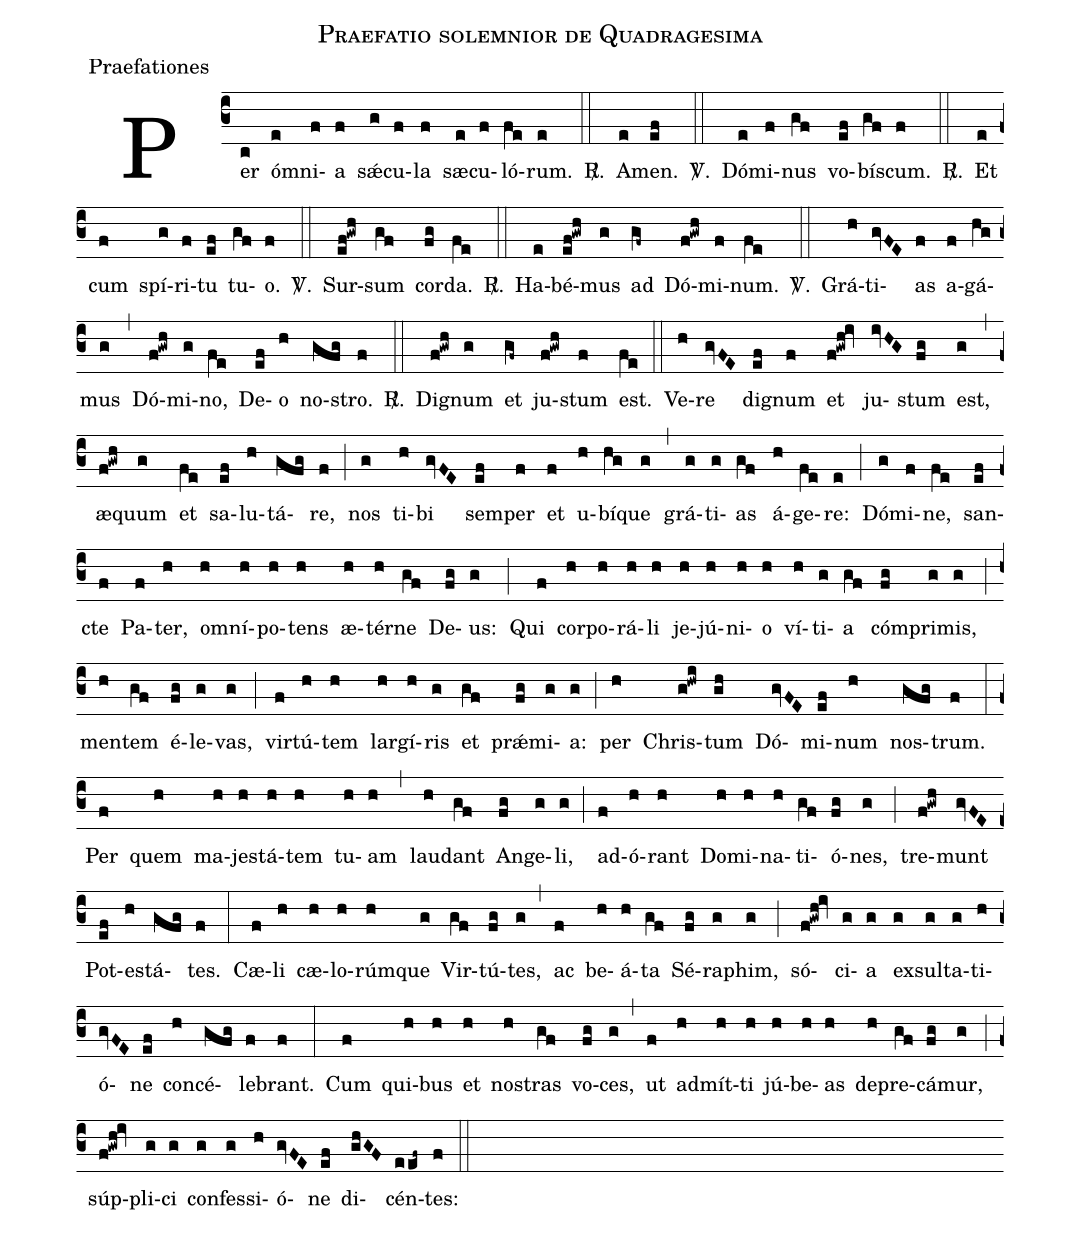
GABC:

name:Praefatio solemnior de Quadragesima;
office-part:Praefationes;
%%
(c3)Per(c) óm(e)ni(f)a(f) sǽ(g)cu(f)la(f) sæ(e)cu(f)ló(fe)rum.(e)

<sp>R/</sp>.(::) A(e)men.(ef)

<sp>V/</sp>.(::) Dó(e)mi(f)nus(gf) vo(ef)bís(gf)cum.(f)

<sp>R/</sp>.(::) Et(e) cum(f) spí(g)ri(f)tu(ef) tu(gf)o.(f)

<sp>V/</sp>.(::) Sur(ef!gwh)sum(gf) cor(fg)da.(fe)

<sp>R/</sp>.(::) Ha(e)bé(ef!gwh)mus(g) ad(gf~) Dó(f!gwh)mi(f)num.(fe)

<sp>V/</sp>.(::) Grá(h)ti(gvFE)as(f) a(f)gá(hg)mus(g) (,) Dó(f!gwh)mi(g)no,(fe) De(ef)o(h) no(gfg)stro.(f)

<sp>R/</sp>.(::) Di(f!gwh)gnum(g) et(gf~) ju(f!gwh)stum(f) est.(fe) (::)
Ve(h)re(gvFE) di(ef)gnum(f) et(f!gwh!iv) ju(ivHG)stum(fg) est,(g) (,) æ(f!gwh)quum(g) et(fe) sa(ef)lu(h)tá(gfg)re,(f) (;)
nos(g) ti(h)bi(gvFE) sem(ef)per(f) et(f) u(h)bí(hg)que(g) (,) grá(g)ti(g)as(gf) á(h)ge(fe)re:(e) (;)
Dó(g)mi(f)ne,(fe) san(ef)cte(f) Pa(f)ter,(h) om(h)ní(h)po(h)tens(h) æ(h)tér(h)ne(gf) De(fg)us:(g) (;)

Qui(f) cor(h)po(h)rá(h)li(h) je(h)jú(h)ni(h)o(h) ví(h)ti(g)a(gf) cóm(fg)pri(g)mis,(g) (;)
men(h)tem(gf) é(fg)le(g)vas,(g) (;)
vir(f)tú(h)tem(h) lar(h)gí(h)ris(g) et(gf) prǽ(fg)mi(g)a:(g) (;)
per(h) Chris(g!hwi)tum(gh) Dó(gvFE)mi(ef)num(h) nos(gfg)trum.(f) (:)

Per(f) quem(h) ma(h)jes(h)tá(h)tem(h) tu(h)am(h) (,) lau(h)dant(gf) An(fg)ge(g)li,(g) (;)
ad(f)ó(h)rant(h) Do(h)mi(h)na(h)ti(gf)ó(fg)nes,(g) (;) tre(f!gwh)munt(gvFE) Pot(ef)es(h)tá(gfg)tes.(f) (:)
Cæ(f)li(h) cæ(h)lo(h)rúm(h)que(g) Vir(gf)tú(fg)tes,(g) (,) ac(f) be(h)á(h)ta(gf) Sé(fg)ra(g)phim,(g) (;)
só(f!gwh!iv)ci(g)a(g) ex(g)sul(g)ta(g)ti(h)ó(gvFE)ne(ef) con(h)cé(gfg)le(f)brant.(f) (:)

Cum(f) qui(h)bus(h) et(h) nos(h)tras(gf) vo(fg)ces,(g) (,)
ut(f) ad(h)mít(h)ti(h) jú(h)be(h)as(h) de(h)pre(gf)cá(fg)mur,(g) (;)
súp(f!gwh!iv)pli(g)ci(g) con(g)fes(g)si(h)ó(gvFE)ne(ef) di(ghGF)cén(eef~)tes:(f) (::)
